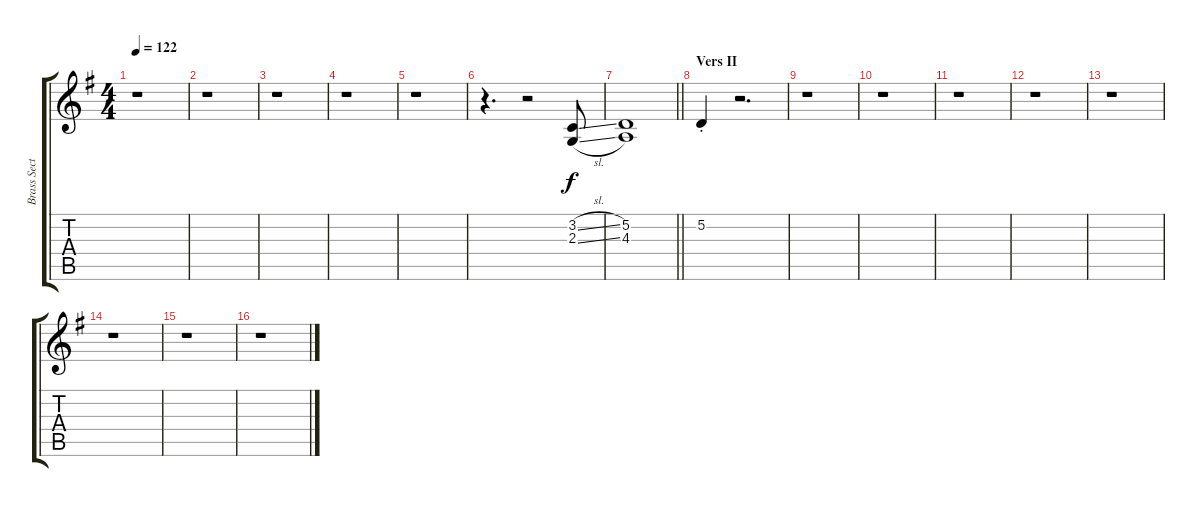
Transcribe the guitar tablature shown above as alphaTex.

\track ("Brass Section II" "Brass Sect") {instrument trumpet}
\staff {score tabs}
\tuning (D4 A3 F3 C3 G2 D2) {hide}
\ts (4 4)
\tempo 122
\clef g2
\ks g
r.1{dy f} |
r.1 |
r.1 |
r.1 |
r.1 |
r.4{d} r.2 (3.2{sl} 2.3{sl}).8 |
\barLineRight lightlight
(5.2 4.3).1 |
\section ("" "Vers II")
5.2{st}.4 r.2{d} |
r.1 |
r.1 |
r.1 |
r.1 |
r.1 |
r.1 |
r.1 |
r.1
